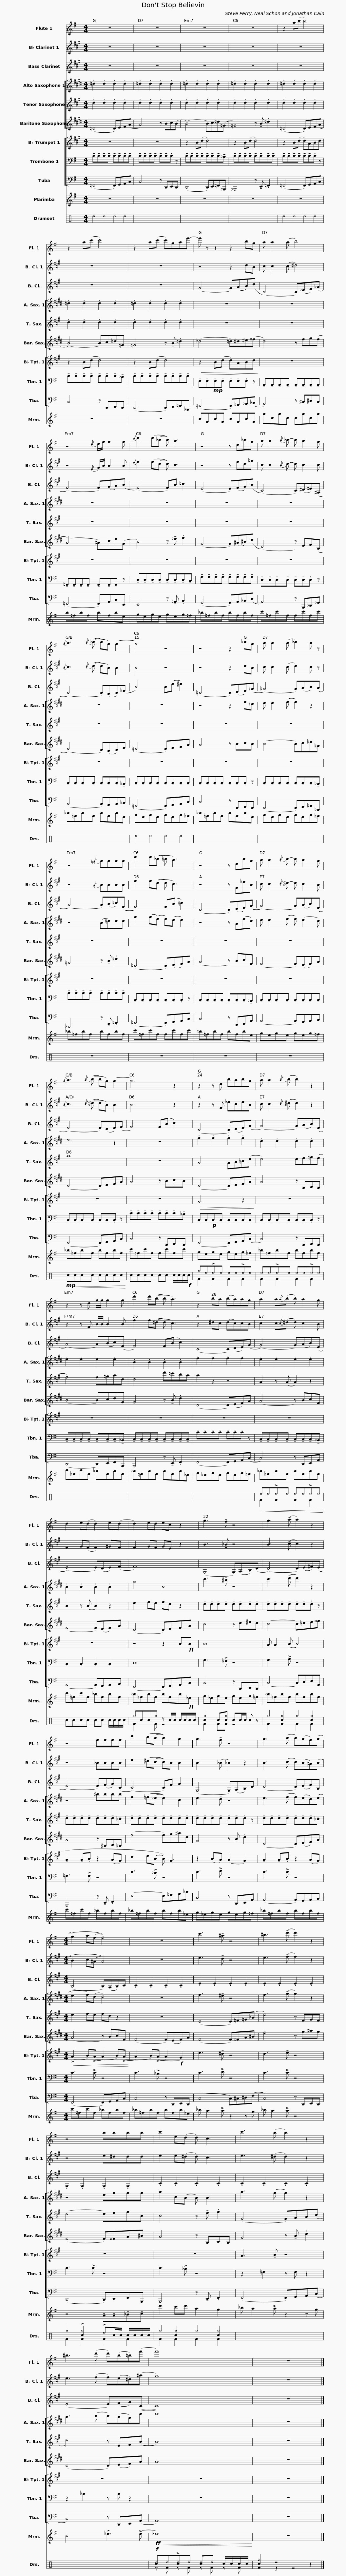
X:1
%%score 1 2 3 [ 4 5 6 ] [ 7 8 9 ] 10 ( 11 12 )
L:1/8
M:4/4
I:linebreak $
K:G
V:1 treble
V:2 treble transpose=-2
V:3 treble transpose=-14
V:4 treble transpose=-9
V:5 treble transpose=-14
V:6 treble transpose=-21
V:7 treble transpose=-2
V:8 bass
V:9 bass
V:10 treble
V:11 perc
K:none
V:12 perc
K:none
V:1
 z8 | z8 | z8 | z8 | z2 a(c' c'4) | %5
 z2 a(c' c'4) | z2 a(c' c')gae'- | e' z z2 z2 bg |$ a a2 (a b4) | z4{/d} e/g/ g2 g | %10
{/c'} d'2 (d'(_b b)) a3 | z4 z d_bg | a a2{/a} _b- b a2 g |{/g} a3{/a} ((_b b)g) (g2 | g4) z4 | %15
 z4 z2 _bg | a a2 (a _b2) a z |$ z4{/=f} gggg | d'2 d'((_b =b) a3) | z4 z dbg | %20
 a a2{/a} b- b a2 g |{/g} a3{/a} ((b b)g) (g2 | g6) z2 | z2 z d babg | a a2{/a} (b b2) z2 | %25
 z2 z d g/g/ g2 g |$ d'2 d'((b b) a3) | z2 ba (ba)ag | a2 a{/a}(b b) a2 g | d2 e(d d2) e(d | %30
 d2) ed ec z2 | g3 !tenuto!f z4 | g3 (!tenuto!a a2) z2 | z4 ffff | c'2 (b(a a2)) g2 |$ %35
 g3 !tenuto!f z4 | g3 (a a)(gf)((g |[M:4/4] g2) a(f f4)) | z8 | c'3 !tenuto!^a z4 | %40
 ^b3 (!tenuto!d' d'2) z2 | z4 bbbb | c'2 e(d d) c3 | c'3 (b b2) z2 |$ ^b3 (d' d')(b=b)(f' | %45
 f'8) | z8 |] %47
V:2
[K:A] z8 | z8 | z8 | z8 | z8 | %5
 z8 | z8 | z4 z2 dB |$ c c2 (c ^d4) | z4{/E} G/B/ B2 B | %10
{/e} f2 (f(d d)) c3 | z4 z fd=g | c c2{/B} d- d c2 c |{/B} c3{/c} ((d d)B) B2 | B4 z4 | %15
 z4 z2 dB | c c2 (c d2) c z |$ z4{/A} BBBB | f2 f((d d) c3) | z4 z F_eB | %20
 c c2{/c} ^d- d c2 B |{/B} c3{/c} ((^d d)B) B2 | B6 z2 | z2 z F _eceB | c c2{/c} (^d d2) z2 | %25
 z2 z F B/B/ B2 B |$ f2 f((^d d) c3) | z2 ^dc (dc)cB | c2 c{/c}(^d d) c2 B | F2 G(F F2) ^GF | %30
 F2 GF GE z2 | B3 !tenuto!_B z4 | B3 (!tenuto!c c2) z2 | z4 _BBBB | e2 (^d(c c))B B2 |$ %35
 B3 (!tenuto!_B _B2) z2 | B3 (c c)(B^A)((B |[M:4/4] B2) c(^A A4)) | z8 | e3 !tenuto!d z4 | %40
 e3 (!tenuto!f f2) z2 | z4 e^ddd | e2 e(^d d) c3 | e3 (^d d2) z2 |$ e3 (f f)(e^d)(^a | %45
 g8) | z8 |] %47
V:3
[K:A] z8 | z8 | z8 | z8 | z8 | %5
 z8 | z8 | (G4 G)(AB)(d |$ (C4) C)(_EF)(_A | (F4) F)(GA)(B | %10
 (F4) F)B =c2 | (E4 E)(FG)(B | (C4) C)(^D^E)(^A, | (C4) C)(B,C)(_E | B4) B(e ^e2) | %15
 (=C4 C)(DE)(=G | (=G4) G)(AB)(A |$ (A4) A)(B=c)(F | F4) F(B =c2) | (C4 C)(DE)(G | %20
 (G4) G)(AB)(E | (E4) E)(DE)(F | F4) F(B c2) | (C4 C)(DE)(G | (G4) G)(AB)(E | %25
 (A4) A)(Bc)(F |$ F4) F(B c2) | (C4 C)(DE)(G | (G4) G)(AB)(E | (E4) E)(DE)(F | %30
 F8) | (G,4 G,)(A,B,)(D | (D4) D)(E^F)(E | (E4) E)(FG)(C | (C4) C)F G2 |$ %35
 (G,4 G,)(A,B,)D | (D4 D)(EF)B, |[M:4/4] (B,4 B,)(A,B,)C | .C2 .C2 .C2 .C2 | .E2 .E2 .E2 .E2 | %40
 .E2 .E2 .E2 .E2 | .G,2 .G,2 .G,2 .G,2 | .C2 .C2 .C2 .C2 | .C2 .C2 .C2 .C2 |$ (E4 E)(FG)(C | %45
 C8) | z8 |] %47
V:4
[K:E] .=d2 .d2 .d2 .d2 | .=d2 .d2 .d2 .d2 | .=d2 .d2 .d2 .d2 | .=d2 .d2 .d2 .d2 | .=d2 .d2 .d2 .d2 | %5
 .=d2 .d2 .d2 .d2 | .=d2 .d2 .d2 .d2 | z8 |$ z8 | z8 | %10
 z8 | z8 | z8 | z8 | z8 | %15
 z4 z2 f=d | e e2 (f f2) z2 |$ z4 (B=d)dd | a2 (a(f) f)(e e2) | z4 z A(fd) | %20
 e e2 (f f) (e2 d) | e6 z2 | z8 | .g2 .g2 .g2 .g2 | .d2 .d2 .d2 .d2 | %25
 .e2 .e2 .e2 .e2 |$ .B2 .B2 .B2 .B2 | .f2 .f2 .f2 .f2 | .e2 .e2 .e2 .e2 | .B2 .B2 .B2 .B2 | %30
 g4 B4 | c'3 !tenuto!^b z4 | c'3 (!tenuto!d' d'2) z2 | z4 ^bbbb | f2 (=f(_e e2)) c2 |$ %35
 e3 !tenuto!d z4 | e3 (f f)(ed)((e |[M:4/4] e2) f)(d d4) | z8 | f3 !tenuto!^e z4 | %40
 f3 (!tenuto!g g2) z2 | z4 eggg | a2 c(B B) B3 | a3 (g g2) z2 |$ a3 (b b)(ag)(d' | %45
 d'8) | z8 |] %47
V:5
[K:A] .d2 .d2 .d2 .d2 | .d2 .d2 .d2 .d2 | .d2 .d2 .d2 .d2 | .d2 .d2 .d2 .d2 | .d2 .d2 .d2 .d2 | %5
 .d2 .d2 .d2 .d2 | .d2 .d2 .d2 .d2 | z8 |$ z8 | z8 | %10
 z8 | z8 | z8 | z8 | z8 | %15
 z8 | z8 |$ z8 | z8 | z8 | %20
 z8 | a8 | z8 | A4 AB=c(e | e4) ef=g(f | %25
 f4) f=gad |$ d4 d'=c'ba | a2 z2 z4 | A2 z (A A2) z2 | B2 z (B B2) z2 | %30
 e2 fe fd z2 | !tenuto!d!tenuto!d!tenuto!d!tenuto!d !tenuto!d!tenuto!d!tenuto!d!tenuto!d | !tenuto!d!tenuto!d!tenuto!d!tenuto!d !tenuto!d!tenuto!d.d z | !tenuto!d!tenuto!d!tenuto!d!tenuto!d !tenuto!d!tenuto!d!tenuto!d!tenuto!=c | !tenuto!d!tenuto!d!tenuto!d!tenuto!d !tenuto!d!tenuto!d!tenuto!d!tenuto!d |$ %35
 !tenuto!d!tenuto!d!tenuto!d!tenuto!d !tenuto!d!tenuto!d.d z | !tenuto!d!tenuto!d!tenuto!d!tenuto!d !tenuto!d!tenuto!d!tenuto!d!tenuto!=c |[M:4/4] e2 fe fd z2 | z8 | (E4 E)=F=G(_B | %40
 e4) z FGF | (e4 e)fgc | c4 z !tenuto!f .g2 | (G4 G)AB(d |$ d4) z EF(B | %45
 B8) | z8 |] %47
V:6
[K:E] ((=D4 D))EF(A | A4) z Bc(B | (B4) B)c=d(=G | =G4) z !tenuto!B .=d2 | ((=D4 D))EF(A | %5
 (B4) B)c=d=G | =G4 z !tenuto!B .=d2 | (_d4 =d)^d^e(^^f |$ d4) z fg(f | (A4) ^A)ce(G | %10
 B4) z !tenuto!_e .f2 | (G4 G)(^A^B)(d | (D4) z) EF(B, | (D4) C)(B,C)E | (=D4 D)EFA | %15
 A4 z BcB | (B4 B)c=d=G |$ =G4 z !tenuto!B .=d2 | (=D4 D)(EF)A | (A4 z) BcF | %20
 (F4 F)(EF)A | (D4 D)EFA | A4 z BcB | (D4 D)EFA | A4 z B,CB, | %25
 (B4 B)cdG |$ G4 z !tenuto!B .d2 | (D4 D)(EF)A | (A4 z) BcF | (F4 F)(EF)A | %30
 (D4 D)EFA | c4 z d^ed | (c4 c)=de^^f | A4 z ^B,C=B, | (f4 f)g^ad |$ %35
 G4 z !tenuto!B .d2 | (D4 D)(EF)A |[M:4/4] (A4 z) BcF | (F4 F)(EF)A | (F4 F)^^FA^B | %40
 f4 z g^ag | (F4 F)^^FA^B | A4 z B,CB, | G4 z !tenuto!B .d2 |$ (D4 D)(EF)A | %45
 A8 | z8 |] %47
V:7
[K:A] z8 | z8 | z2 B(d d4) | z2 B(d d4) | z2 B(d d)ABd | %5
 z2 B(d d4) | z2 B(d d4) |!>(! z2 B(d d)ABd!>)! |$ z8 | z8 | %10
 z8 | z8 | z8 | z8 | z8 | %15
 z8 | z8 |$ z8 | z8 | z8 | %20
 z8 | z8 | z8 |!>(! G6 z2!>)! | z8 | %25
 z8 |$ z8 | z8 | z8 | z8 | %30
 z4 z2 B!ff!B | B8 | !tenuto!A !tenuto!A2 (B B4) | !tenuto!A2 !tenuto!A.B z2 (AG) | d2 e(((B B))) G3 |$ %35
 z2 (BA) (A2 G2) | !tenuto!A2 !tenuto!A.B z2 (AG) |[M:4/4]!<(! (!>!A2 B)((!>!A A2) B)((!>!A!<)! | A2) B)((!>!A A2)!f! G2) | e3 !tenuto!^d z4 | %40
 d3 !tenuto!e z4 | z8 | z8 | A3 !tenuto!B z4 |$ z8 | %45
 z8 | z8 |] %47
V:8
 !tenuto!C!tenuto!C!tenuto!C!tenuto!C !tenuto!C!tenuto!C!tenuto!C!tenuto!C | !tenuto!C!tenuto!C!tenuto!C!tenuto!C !tenuto!C!tenuto!C.C z | !tenuto!C!tenuto!C!tenuto!C!tenuto!C !tenuto!C!tenuto!C!tenuto!C!tenuto!_B, | !tenuto!C!tenuto!C!tenuto!C!tenuto!C !tenuto!C!tenuto!C!tenuto!C!tenuto!C | !tenuto!C!tenuto!C!tenuto!C!tenuto!C !tenuto!C!tenuto!C.C z | %5
 !tenuto!C!tenuto!C!tenuto!C!tenuto!C !tenuto!C!tenuto!C!tenuto!C!tenuto!_B, | !tenuto!C!tenuto!C!tenuto!C!tenuto!C !tenuto!C!tenuto!C!tenuto!C!tenuto!C | !tenuto!E,!tenuto!E,!mp!!tenuto!E,!tenuto!E, !tenuto!E,!tenuto!E,.E, z |$ !tenuto!A,,!tenuto!A,,!tenuto!A,,!tenuto!A,, !tenuto!A,,!tenuto!A,,!tenuto!A,,!tenuto!A,, | !tenuto!=F,,!tenuto!F,,!tenuto!F,,!tenuto!F,, !tenuto!F,,!tenuto!F,,.F,, z | %10
 !tenuto!D,!tenuto!D,!tenuto!D,!tenuto!D, !tenuto!D,!tenuto!D,!tenuto!D,!tenuto!C, | !tenuto!G,!tenuto!G,!tenuto!G,!tenuto!G, !tenuto!G,!tenuto!G,!tenuto!G,!tenuto!G, | !tenuto!D,!tenuto!D,!tenuto!D,!tenuto!D, !tenuto!D,!tenuto!D,.D, z | !tenuto!C,!tenuto!C,!tenuto!C,!tenuto!C, !tenuto!C,!tenuto!C,!tenuto!C,!tenuto!_B,, | !tenuto!C,!tenuto!C,!tenuto!C,!tenuto!C, !tenuto!C,!tenuto!C,!tenuto!C,!tenuto!C, | %15
 !tenuto!C,!tenuto!C,!tenuto!C,!tenuto!C, !tenuto!C,!tenuto!C,.C, z | !tenuto!C,!tenuto!C,!tenuto!C,!tenuto!C, !tenuto!C,!tenuto!C,!tenuto!C,!tenuto!_B,, |$ !tenuto!C!tenuto!C!tenuto!C!tenuto!C !tenuto!C!tenuto!C!tenuto!C!tenuto!C | !tenuto!C,!tenuto!C,!tenuto!C,!tenuto!C, !tenuto!C,!tenuto!C,.C, z | !tenuto!C,!tenuto!C,!tenuto!C,!tenuto!C, !tenuto!C,!tenuto!C,!tenuto!C,!tenuto!_B,, | %20
 !tenuto!C,!tenuto!C,!tenuto!C,!tenuto!C, !tenuto!C,!tenuto!C,!tenuto!C,!tenuto!C, | !tenuto!C,!tenuto!C,!tenuto!C,!tenuto!C, !tenuto!C,!tenuto!C,.C, z | !tenuto!C!tenuto!C!tenuto!C!tenuto!C !tenuto!C!tenuto!C!tenuto!C!tenuto!_B, | !tenuto!C,!tenuto!C,!p!!tenuto!C,!tenuto!C, !tenuto!C,!tenuto!C,!tenuto!C,!tenuto!C, | !tenuto!C,!tenuto!C,!tenuto!C,!tenuto!C, !tenuto!C,!tenuto!C,.C, z | %25
 !tenuto!C,!tenuto!C,!tenuto!C,!tenuto!C, !tenuto!C,!tenuto!C,!tenuto!C,!tenuto!_B,, |$ !tenuto!C,!tenuto!C,!tenuto!C,!tenuto!C, !tenuto!C,!tenuto!C,!tenuto!C,!tenuto!C, | !tenuto!C!tenuto!C!tenuto!C!tenuto!C !tenuto!C!tenuto!C.C z | !tenuto!C,!tenuto!C,!tenuto!C,!tenuto!C, !tenuto!C,!tenuto!C,!tenuto!C,!tenuto!_B,, | .C,2 .C,2 .C,2 .C,2 | %30
 D,8 | G,3 !>!=F, z4 | G,3 !>!A, z4 | =F,3 !>!F, z4 | C3 !>!_B, z4 |$ %35
 C3 !>!D z4 | C3 !>!C z4 |[M:4/4] C3 !>!C z4 | C3 !>!_B, z4 | C3 !>!D z4 | %40
 C3 !>!C z4 | C3 !>!C z4 | C3 !>!_B, z4 | z2 =F,2 z F, z2 |$ z2 _B,2 z B, z2 | %45
 z8 | z8 |] %47
V:9
 (=F,,4 F,,)G,,A,,C, | C,4 z D,,E,,D,, | (D,,4 D,,)E,,=F,,_B,,, | _B,,,4 z !tenuto!E,, .=F,,2 | (=F,,4 F,,)G,,A,,C, | %5
 C,4 z D,,E,,D,, | (D,,4 D,,)E,,=F,,_B,,, | (=F,,4 F,,)_G,,_A,,(_B,, |$ A,,4) z ^C,^D,C, | (=F,,4 F,,)A,,C,E,, | %10
 E,,4 z !tenuto!_A,, .B,,2 | (G,,4 G,,)A,,_B,,(D, | A,,4) z B,,,_D,,_G,, | (A,,4 A,,)G,,A,,_B,, | (=F,,4 F,,)G,,A,,C, | %15
 C,4 z D,,E,,D,, | (D,,4 D,,)E,,=F,,_B,,, |$ _B,,,4 z !tenuto!E,, .=F,,2 | (=F,,4 F,,)G,,A,,C, | C,4 z D,,E,,A,, | %20
 (A,,4 A,,)G,,A,,B,, | (F,,4 F,,)G,,A,,C, | C,4 z D,,E,,D,, | (F,,4 F,,)G,,A,,(C, | C,4) z D,,E,,D,, | %25
 (D,,4 D,,)E,,F,,B,,, |$ B,,,4 z !tenuto!E,, .F,,2 | (F,,4 F,,)G,,A,,(C, | C,4) z D,,E,,A,, | (A,,4 A,,)G,,A,,B,, | %30
 (F,,4 F,,)G,,A,,C, | C,4 z D,,E,,D,, | (C,4 C,)D,E,A,, | B,,,4 z !tenuto!E,, .F,,2 | (E,4 E,)=F,G,_B, |$ %35
 C,4 z D,,E,,A,, | (A,,4 A,,)G,,A,,B,, |[M:4/4] (F,,4 F,,)G,,A,,C, | C,4 z D,,E,,D,, | (C,4 C,)^C,^D,(F, | %40
 C,4) z D,,E,,D,, | (D,,4 D,,)E,,F,,B,,, | B,,,4 z !tenuto!E,, .F,,2 | (F,,4 F,,)G,,A,,(C, |$ C,4) z D,,E,,(A,, | %45
 A,,8) | z8 |] %47
V:10
 z8 | z8 | z8 | z8 | z8 | %5
 z8 | z8 | cGcG cGcG |$ adad dada | b=fbf bfbe | %10
 gege geg=f | _b=fbf bfbf | c'=fc'f fc'fc' | _b=fbf bfbe | gege geg=f | %15
 _b=fbf bfbe | gege geg=f |$ _b=fbf bfbf | c'=fc'f fc'fc' | _b=fbf bfbe | %20
 gege geg=f | _b=fbf bfbf | c'=fc'f fc'fc' | gege geg=f | _b=fbf bfbf | %25
 c'=fc'f _bfbf |$ _b=fbf bfb_e | g_ege geg=f | _b=fbf bfbf | c'=fc'f _bfbf | %30
 _b=fbf bfb_e | g_ege geg=f | _b=fbf bfbf | c'=fc'f _bfbf | _b=fbf bfb_e |$ %35
 g_ege geg=f | _b=fbf bfbf |[M:4/4] c'=fc'f _bfbf | _b=fbf bfb_e | _b a2 !>!a z2 z g | %40
 _b a2 !>!a z4 | z4 !tenuto!A!tenuto!A!tenuto!_B!tenuto!c | d'2 c'd' a2 g2 | _b a2 !>!a z2 z g |$ c4 !>!_e3 (!>!e | %45
!ff!!<(! _e8)!<)! | z8 |] %47
V:11
[K:C] ^e2 ^e2 ^e2 ^e2 | x8 | x8 | x8 | ^e2 ^e2 ^e2 ^e2 | %5
 x8 | x8 | x8 |$ x8 | x8 | %10
 x8 | x8 | x8 | x8 | ^e2 ^e2 ^e2 ^e2 | %15
 x8 | x8 |$ z8 | z8 | z8 | %20
 z8 |!mp!!<(! cccc cccc!<)! | cccc cc c/c/c/!f!c/ | ^g^e!>!^e^e ^e^e!>!^e^e | ^e^e!>!^e^e ^e^e!>!^e^e | %25
 x8 |$ x8 | x8 |!<(! ^e^e!>!^e^e ^e^e!>!^e^e!<)! | cccc cc c/c/c/c/ | %30
 ^gcc^g z c/c/ c/c/!ff!c/c/ | [c^g]2 c[c^g] cc/c/ c z | ^g2 [c^g]2 ^g2 [c^g]2 | x8 | x8 |$ %35
 x8 | x8 |[M:4/4] x8 | x8 | x8 | %40
 x8 | ^g2 !>![c^g]2 !>!^ec/c/ c/c/c/c/ | ^g2 [c^g]2 ^g2 [c^g]2 | x8 |$ x8 | %45
!f! [c^e]^e!>![c^e]^e [c^e]^e c/c/c/c/ | [c^g]2 z4 z2 |] %47
V:12
[K:C] x8 | x8 | x8 | x8 | x8 | %5
 x8 | x8 | x8 |$ x8 | x8 | %10
 x8 | x8 | x8 | x8 | x8 | %15
 x8 | x8 |$ x8 | x8 | x8 | %20
 x8 | x8 | x8 | F2 F2 F2 F2 | F2 F2 F2 F2 | %25
 x8 |$ x8 | x8 | F2 F2 F2 F2 | x8 | %30
 F3 F z4 | F2 FF z4 | F2 F2 F2 F2 | x8 | x8 |$ %35
 x8 | x8 |[M:4/4] x8 | x8 | x8 | %40
 x8 | F2 F2 F2 F2 | F2 F2 F2 F2 | x8 |$ x8 | %45
 z F z F z F z F | F2 z2 z4 |] %47
